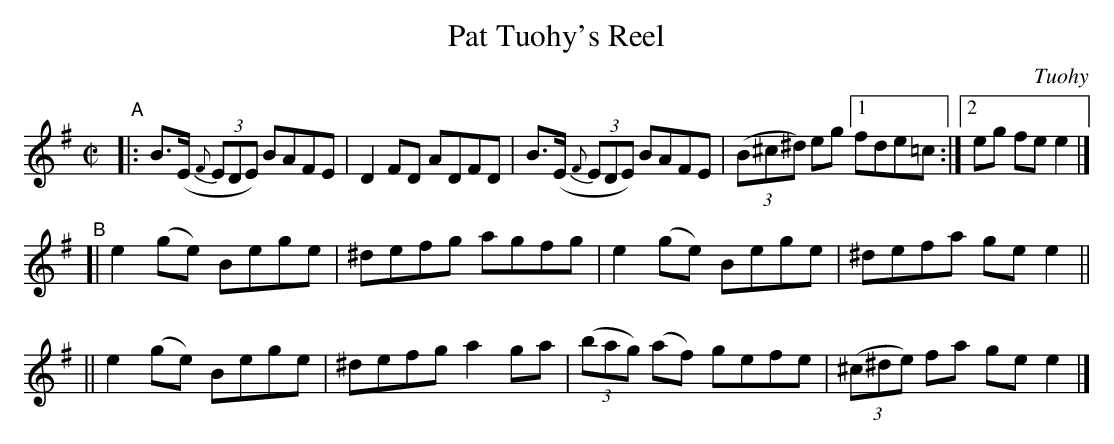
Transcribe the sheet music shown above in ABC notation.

X:1
T: Pat Tuohy's Reel
O: Tuohy
M: C|
L: 1/8
K: Em
"^A"\
|: B>(E (3{F}EDE) BAFE | D2FD ADFD | B>(E (3{F}EDE) BAFE |\
(3(B^c^d) eg [1 fde=c :|[2 eg fee2 |]
"^B"\
[| e2(ge) Bege | ^defg agfg | e2(ge) Bege | ^defa gee2 ||
|| e2(ge) Bege | ^defg a2ga | (3(bag) (af) gefe | (3(^c^de) fa gee2 |]
